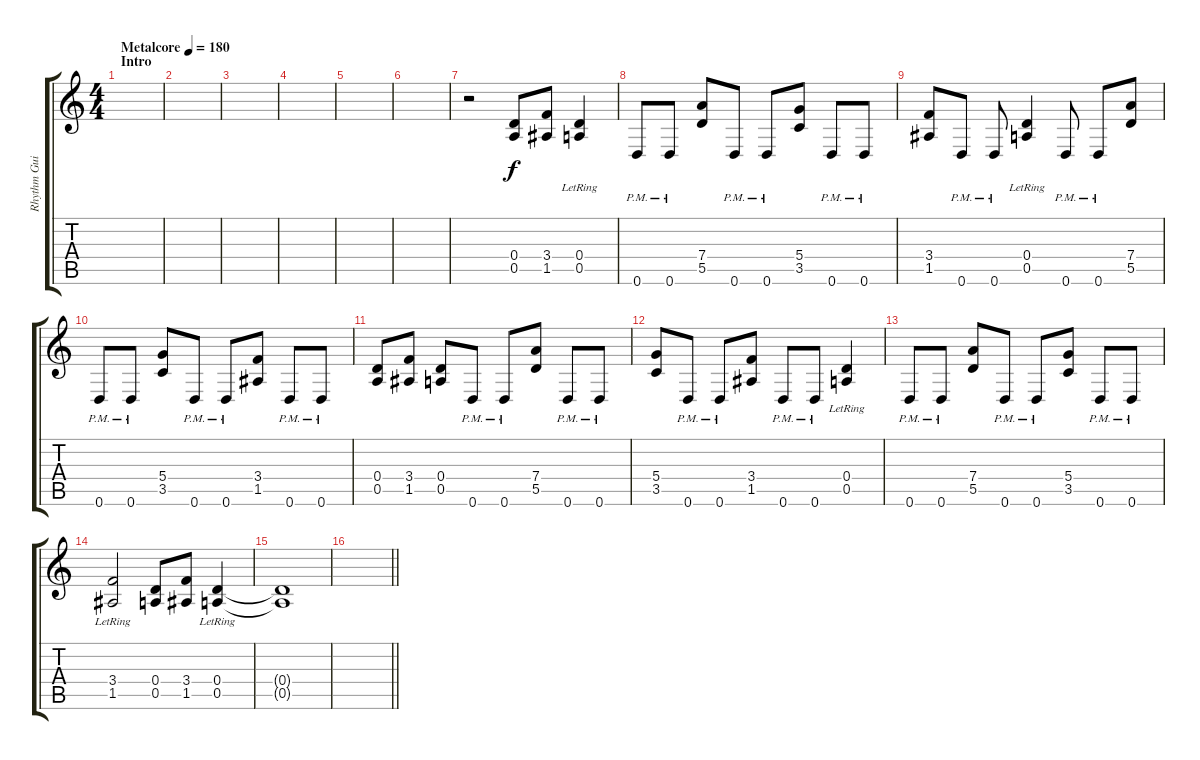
\track ("Rhythm Guitar" "Rhythm Gui") {instrument distortionguitar}
\staff {score tabs}
\tuning (E4 B3 G3 D3 A2 D2) {hide}
\ts (4 4)
\section ("" "Intro")
\tempo (180 "Metalcore")
\clef g2
\ks c
|
|
|
|
|
|
r.2 (0.4 0.5).8 (3.4 1.5).8 (0.4{lr} 0.5).4 |
0.6{pm}.8 0.6{pm}.8 (7.4 5.5).8 0.6{pm}.8 0.6{pm}.8 (5.4 3.5).8 0.6{pm}.8 0.6{pm}.8 |
(3.4 1.5).8 0.6{pm}.8 0.6{pm}.8 (0.4{lr} 0.5{lr}).4 0.6{pm}.8 0.6{pm}.8 (7.4 5.5).8 |
0.6{pm}.8 0.6{pm}.8 (5.4 3.5).8 0.6{pm}.8 0.6{pm}.8 (3.4 1.5).8 0.6{pm}.8 0.6{pm}.8 |
(0.4 0.5).8 (3.4 1.5).8 (0.4 0.5).8 0.6{pm}.8 0.6{pm}.8 (7.4 5.5).8 0.6{pm}.8 0.6{pm}.8 |
(5.4 3.5).8 0.6{pm}.8 0.6{pm}.8 (3.4 1.5).8 0.6{pm}.8 0.6{pm}.8 (0.4{lr} 0.5{lr}).4 |
0.6{pm}.8 0.6{pm}.8 (7.4 5.5).8 0.6{pm}.8 0.6{pm}.8 (5.4 3.5).8 0.6{pm}.8 0.6{pm}.8 |
(3.4{lr} 1.5{lr}).2 (0.4 0.5).8 (3.4 1.5).8 (0.4{lr} 0.5{lr}).4 |
(0.4{t} 0.5{t}).1 |
\barLineRight lightlight
